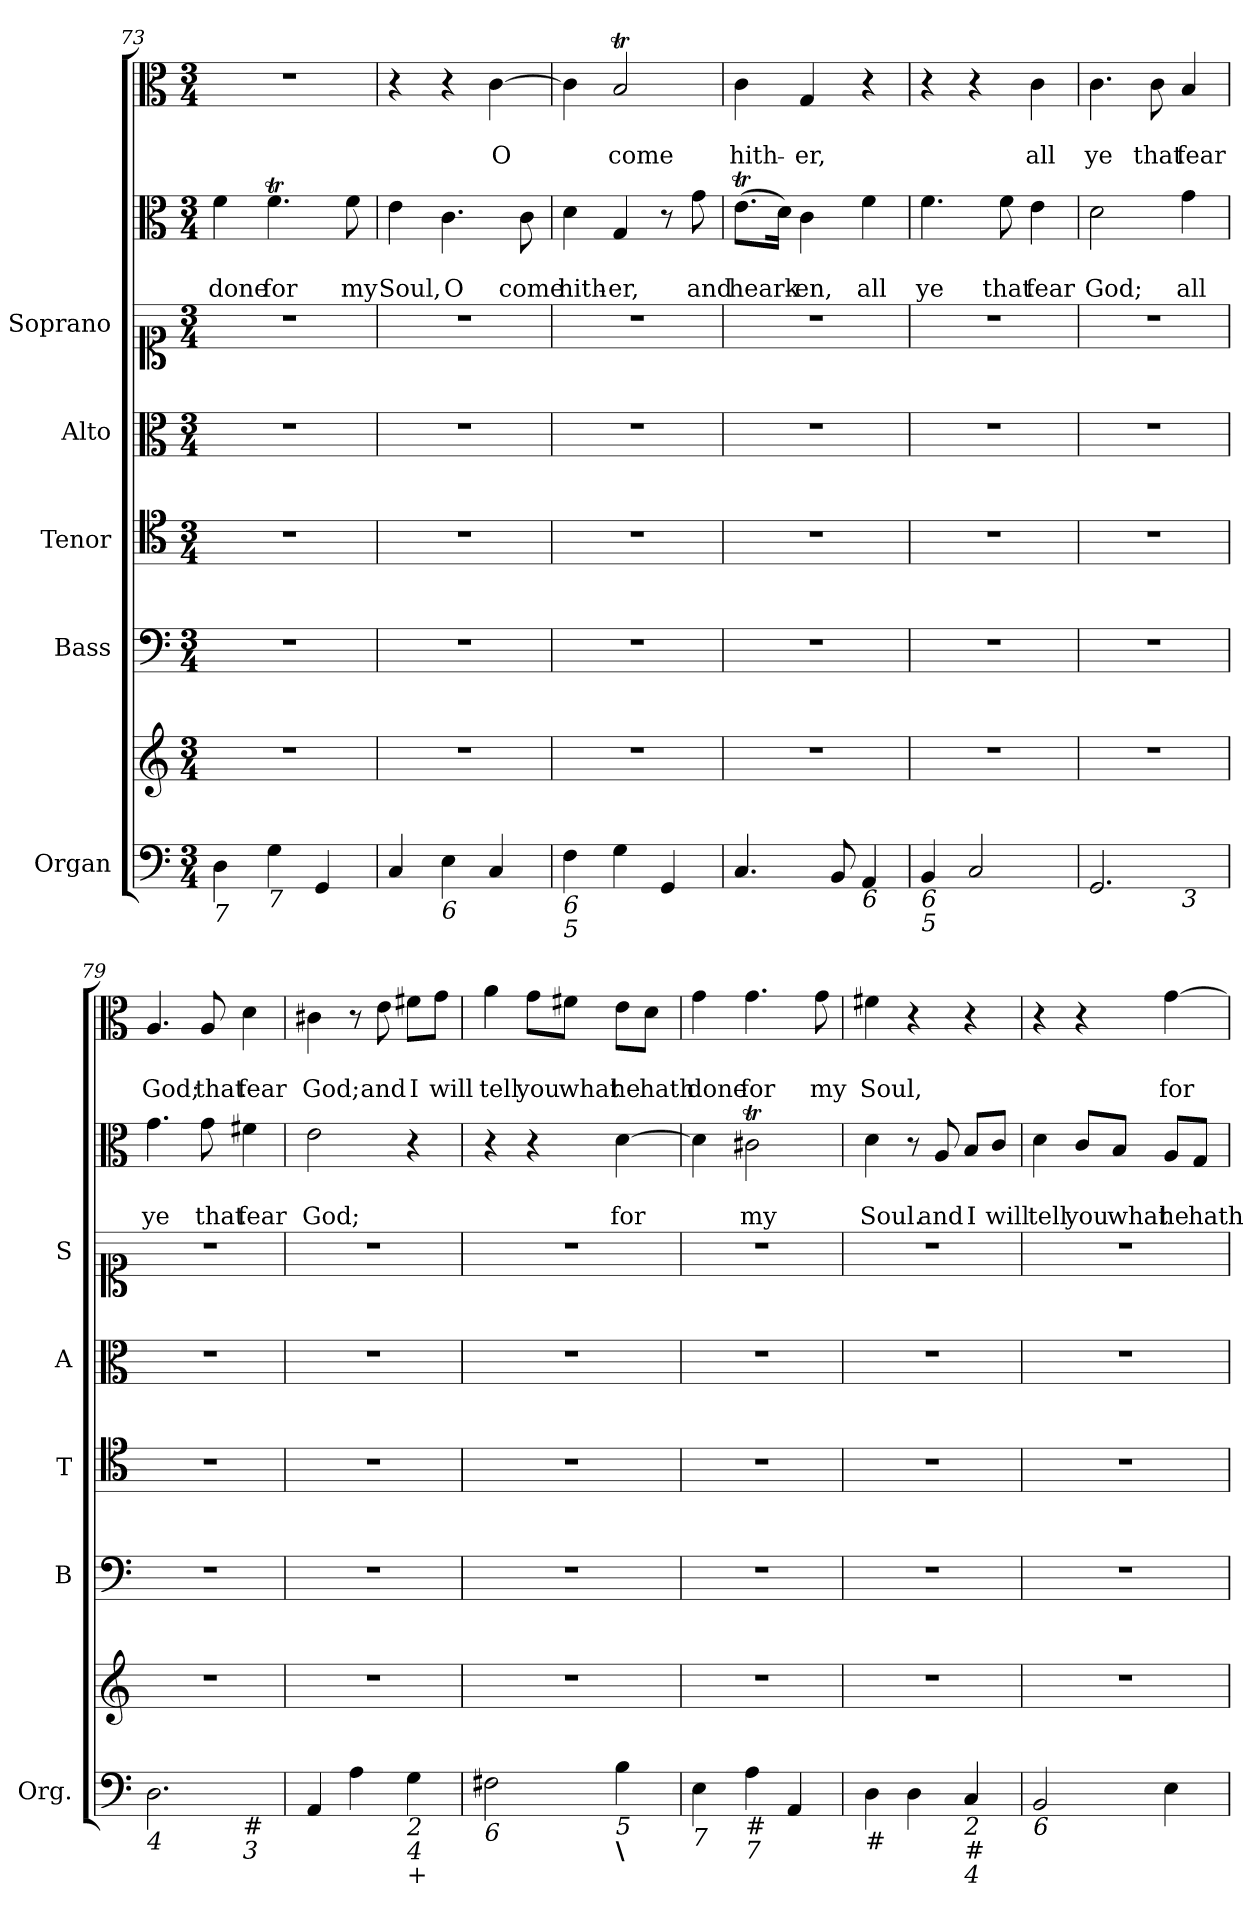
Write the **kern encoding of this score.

**kern	**kern	**kern	**kern	**kern	**kern	**kern	**text	**text	**kern	**text	**text
*part7	*part7	*part6	*part5	*part4	*part3	*part2	*part2	*part2	*part1	*part1	*part1
*staff8	*staff7	*staff6	*staff5	*staff4	*staff3	*staff2	*staff2	*staff2	*staff1	*staff1	*staff1
*I"Organ	*	*I"Bass	*I"Tenor	*I"Alto	*I"Soprano	*	*	*	*	*	*
*I'Org.	*	*I'B	*I'T	*I'A	*I'S	*	*	*	*	*	*
*clefF4	*clefG2	*clefF4	*clefC4	*clefC3	*clefC1	*clefC3	*	*	*clefC3	*	*
*k[]	*k[]	*k[]	*k[]	*k[]	*k[]	*k[]	*	*	*k[]	*	*
*C:	*C:	*C:	*C:	*C:	*C:	*C:	*	*	*C:	*	*
*M3/4	*M3/4	*M3/4	*M3/4	*M3/4	*M3/4	*M3/4	*	*	*M3/4	*	*
=73	=73	=73	=73	=73	=73	=73	=73	=73	=73	=73	=73
!LO:TX:b:i:t=7	!	!	!	!	!	!	!	!	!	!	!
!	!	!	!	!	!	!	!	!LO:LY:b	!	!	!
4D\	2.r	2.r	2.r	2.r	2.r	4f\	.	done	2.r	.	.
!LO:TX:b:i:t=7	!	!	!	!	!	!	!	!	!	!	!
!	!	!	!	!	!	!	!	!LO:LY:b	!	!	!
4G\	.	.	.	.	.	4.fT\	.	for	.	.	.
4GG/	.	.	.	.	.	.	.	.	.	.	.
!	!	!	!	!	!	!	!	!LO:LY:b	!	!	!
.	.	.	.	.	.	8f\	.	my	.	.	.
=74	=74	=74	=74	=74	=74	=74	=74	=74	=74	=74	=74
!	!	!	!	!	!	!	!	!LO:LY:b	!	!	!
4C/	2.r	2.r	2.r	2.r	2.r	4e\	.	Soul,	4r	.	.
!LO:TX:b:i:t=6	!	!	!	!	!	!	!	!	!	!	!
!	!	!	!	!	!	!	!	!LO:LY:b	!	!	!
4E\	.	.	.	.	.	4.c\	.	O	4r	.	.
!	!	!	!	!	!	!	!	!	!	!	!LO:LY:b
4C/	.	.	.	.	.	.	.	.	[4c\	.	O
!	!	!	!	!	!	!	!	!LO:LY:b	!	!	!
.	.	.	.	.	.	8c\	.	come	.	.	.
!!LO:LB:g=z
=75	=75	=75	=75	=75	=75	=75	=75	=75	=75	=75	=75
!LO:TX:b:i:t=6	!	!	!	!	!	!	!	!	!	!	!
!LO:TX:b:i:t=5	!	!	!	!	!	!	!	!	!	!	!
!	!	!	!	!	!	!	!	!LO:LY:b	!	!	!
4F\	2.r	2.r	2.r	2.r	2.r	4d\	.	hith-	4c\]	.	.
!	!	!	!	!	!	!	!	!LO:LY:b	!	!	!LO:LY:b
4G\	.	.	.	.	.	4G/	.	-er,	2Bt/	.	come
4GG/	.	.	.	.	.	8r	.	.	.	.	.
!	!	!	!	!	!	!	!	!LO:LY:b	!	!	!
.	.	.	.	.	.	8g\	.	and	.	.	.
=76	=76	=76	=76	=76	=76	=76	=76	=76	=76	=76	=76
!	!	!	!	!	!	!	!	!LO:LY:b	!	!	!LO:LY:b
4.C/	2.r	2.r	2.r	2.r	2.r	(>8.et\L	.	heark-	4c\	.	hith-
.	.	.	.	.	.	16d\Jk)	.	.	.	.	.
!	!	!	!	!	!	!	!	!LO:LY:b	!	!	!LO:LY:b
.	.	.	.	.	.	4c\	.	-en,	4G/	.	-er,
8BB/	.	.	.	.	.	.	.	.	.	.	.
!LO:TX:b:i:t=6	!	!	!	!	!	!	!	!	!	!	!
!	!	!	!	!	!	!	!	!LO:LY:b	!	!	!
4AA/	.	.	.	.	.	4f\	.	all	4r	.	.
=77	=77	=77	=77	=77	=77	=77	=77	=77	=77	=77	=77
!LO:TX:b:i:t=6	!	!	!	!	!	!	!	!	!	!	!
!LO:TX:b:i:t=5	!	!	!	!	!	!	!	!	!	!	!
!	!	!	!	!	!	!	!	!LO:LY:b	!	!	!
4BB/	2.r	2.r	2.r	2.r	2.r	4.f\	.	ye	4r	.	.
2C/	.	.	.	.	.	.	.	.	4r	.	.
!	!	!	!	!	!	!	!	!LO:LY:b	!	!	!
.	.	.	.	.	.	8f\	.	that	.	.	.
!	!	!	!	!	!	!	!	!LO:LY:b	!	!	!LO:LY:b
.	.	.	.	.	.	4e\	.	fear	4c\	.	all
=78	=78	=78	=78	=78	=78	=78	=78	=78	=78	=78	=78
!LO:TX:b:i:t=4	!	!	!	!	!	!	!	!	!	!	!
!	!	!	!	!	!	!	!	!LO:LY:b	!	!	!LO:LY:b
*^	*	*	*	*	*	*	*	*	*	*	*
2.GG/	2ryy	2.r	2.r	2.r	2.r	2.r	2d\	.	God;	4.c\	.	ye
!	!	!	!	!	!	!	!	!	!	!	!	!LO:LY:b
.	.	.	.	.	.	.	.	.	.	8c\	.	that
!	!LO:TX:b:i:t=3	!	!	!	!	!	!	!	!	!	!	!
!	!	!	!	!	!	!	!	!	!LO:LY:b	!	!	!LO:LY:b
.	4ryy	.	.	.	.	.	4g\	.	all	4B/	.	fear
=79	=79	=79	=79	=79	=79	=79	=79	=79	=79	=79	=79	=79
!LO:TX:b:i:t=4	!	!	!	!	!	!	!	!	!	!	!	!
!	!	!	!	!	!	!	!	!	!LO:LY:b	!	!	!LO:LY:b
2.D\	2ryy	2.r	2.r	2.r	2.r	2.r	4.g\	.	ye	4.A/	.	God;
!	!	!	!	!	!	!	!	!	!LO:LY:b	!	!	!LO:LY:b
.	.	.	.	.	.	.	8g\	.	that	8A/	.	that
!	!LO:TX:b:t=#	!	!	!	!	!	!	!	!	!	!	!
!	!LO:TX:b:i:t=3	!	!	!	!	!	!	!	!	!	!	!
!	!	!	!	!	!	!	!	!	!LO:LY:b	!	!	!LO:LY:b
.	4ryy	.	.	.	.	.	4f#X\	.	fear	4d\	.	fear
=80	=80	=80	=80	=80	=80	=80	=80	=80	=80	=80	=80	=80
!LO:TX:b:t=#	!	!	!	!	!	!	!	!	!	!	!	!
!	!	!	!	!	!	!	!	!	!LO:LY:b	!	!	!LO:LY:b
*v	*v	*	*	*	*	*	*	*	*	*	*	*
4AA/	2.r	2.r	2.r	2.r	2.r	2e\	.	God;	4c#X\	.	God;
4A\	.	.	.	.	.	.	.	.	8r	.	.
!	!	!	!	!	!	!	!	!	!	!	!LO:LY:b
.	.	.	.	.	.	.	.	.	8e\	.	and
!LO:TX:b:i:t=2	!	!	!	!	!	!	!	!	!	!	!
!LO:TX:b:i:t=4	!	!	!	!	!	!	!	!	!	!	!
!LO:TX:b:t=+	!	!	!	!	!	!	!	!	!	!	!
!	!	!	!	!	!	!	!	!	!	!	!LO:LY:b
4G\	.	.	.	.	.	4r	.	.	8f#X\L	.	I
!	!	!	!	!	!	!	!	!	!	!	!LO:LY:b
.	.	.	.	.	.	.	.	.	8g\J	.	will
!!LO:PB:g=z
=81	=81	=81	=81	=81	=81	=81	=81	=81	=81	=81	=81
!LO:TX:b:i:t=6	!	!	!	!	!	!	!	!	!	!	!
!	!	!	!	!	!	!	!	!	!	!	!LO:LY:b
2F#X\	2.r	2.r	2.r	2.r	2.r	4r	.	.	4a\	.	tell
!	!	!	!	!	!	!	!	!	!	!	!LO:LY:b
.	.	.	.	.	.	4r	.	.	8g\L	.	you
!	!	!	!	!	!	!	!	!	!	!	!LO:LY:b
.	.	.	.	.	.	.	.	.	8f#X\J	.	what
!LO:TX:b:i:t=5	!	!	!	!	!	!	!	!	!	!	!
!LO:TX:b:B:t=\	!	!	!	!	!	!	!	!	!	!	!
!	!	!	!	!	!	!	!	!LO:LY:b	!	!	!LO:LY:b
4B\	.	.	.	.	.	[4d\	.	for	8e\L	.	he
!	!	!	!	!	!	!	!	!	!	!	!LO:LY:b
.	.	.	.	.	.	.	.	.	8d\J	.	hath
=82	=82	=82	=82	=82	=82	=82	=82	=82	=82	=82	=82
!LO:TX:b:i:t=7	!	!	!	!	!	!	!	!	!	!	!
!	!	!	!	!	!	!	!	!	!	!	!LO:LY:b
4E\	2.r	2.r	2.r	2.r	2.r	4d\]	.	.	4g\	.	done
!LO:TX:b:t=#	!	!	!	!	!	!	!	!	!	!	!
!LO:TX:b:i:t=7	!	!	!	!	!	!	!	!	!	!	!
!	!	!	!	!	!	!	!	!LO:LY:b	!	!	!LO:LY:b
4A\	.	.	.	.	.	2c#Xt\	.	my	4.g\	.	for
4AA/	.	.	.	.	.	.	.	.	.	.	.
!	!	!	!	!	!	!	!	!	!	!	!LO:LY:b
.	.	.	.	.	.	.	.	.	8g\	.	my
=83	=83	=83	=83	=83	=83	=83	=83	=83	=83	=83	=83
!LO:TX:b:t=#	!	!	!	!	!	!	!	!	!	!	!
!	!	!	!	!	!	!	!	!LO:LY:b	!	!	!LO:LY:b
4D\	2.r	2.r	2.r	2.r	2.r	4d\	.	Soul.	4f#X\	.	Soul,
4D\	.	.	.	.	.	8r	.	.	4r	.	.
!	!	!	!	!	!	!	!	!LO:LY:b	!	!	!
.	.	.	.	.	.	8A/	.	and	.	.	.
!LO:TX:b:i:t=2	!	!	!	!	!	!	!	!	!	!	!
!LO:TX:b:t=#	!	!	!	!	!	!	!	!	!	!	!
!LO:TX:b:i:t=4	!	!	!	!	!	!	!	!	!	!	!
!	!	!	!	!	!	!	!	!LO:LY:b	!	!	!
4C/	.	.	.	.	.	8B/L	.	I	4r	.	.
!	!	!	!	!	!	!	!	!LO:LY:b	!	!	!
.	.	.	.	.	.	8c/J	.	will	.	.	.
=84	=84	=84	=84	=84	=84	=84	=84	=84	=84	=84	=84
!LO:TX:b:i:t=6	!	!	!	!	!	!	!	!	!	!	!
!	!	!	!	!	!	!	!	!LO:LY:b	!	!	!
2BB/	2.r	2.r	2.r	2.r	2.r	4d\	.	tell	4r	.	.
!	!	!	!	!	!	!	!	!LO:LY:b	!	!	!
.	.	.	.	.	.	8c/L	.	you	4r	.	.
!	!	!	!	!	!	!	!	!LO:LY:b	!	!	!
.	.	.	.	.	.	8B/J	.	what	.	.	.
!	!	!	!	!	!	!	!	!LO:LY:b	!	!	!LO:LY:b
4E\	.	.	.	.	.	8A/L	.	he	[4g\	.	for
!	!	!	!	!	!	!	!	!LO:LY:b	!	!	!
.	.	.	.	.	.	8G/J	.	hath	.	.	.
=	=	=	=	=	=	=	=	=	=	=	=
*-	*-	*-	*-	*-	*-	*-	*-	*-	*-	*-	*-
